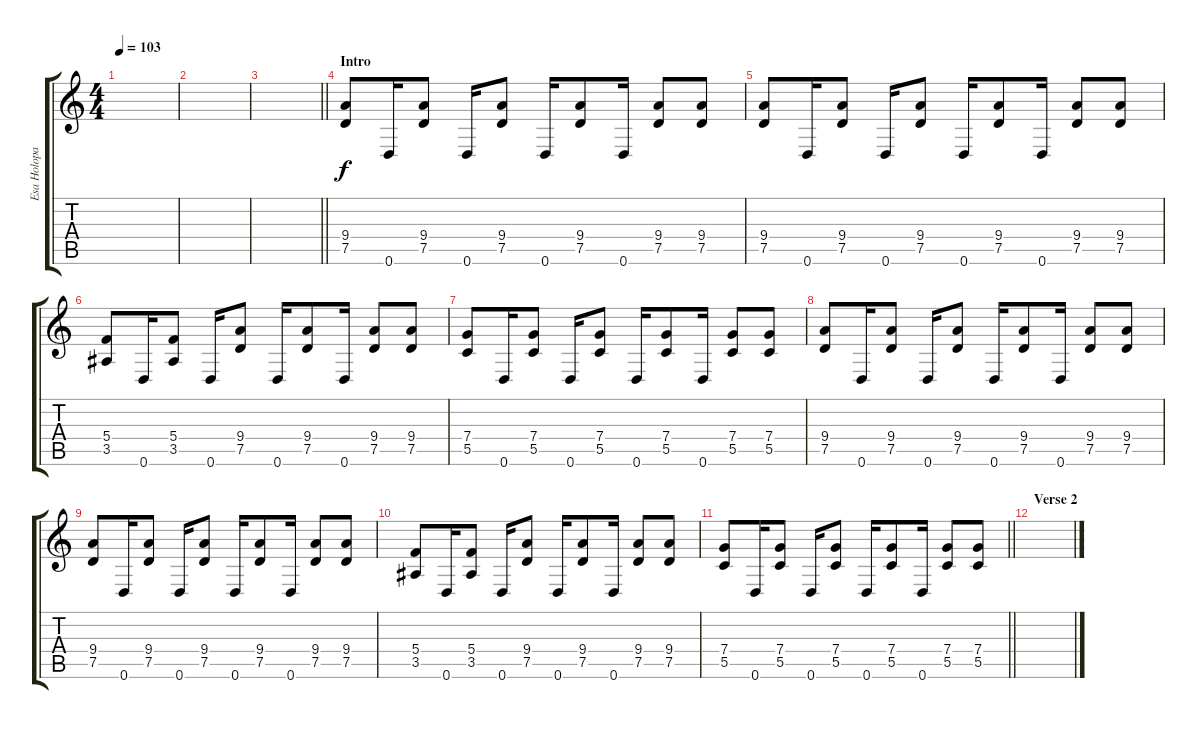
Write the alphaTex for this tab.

\track ("Esa Holopainen Muted" "Esa Holopa") {instrument electricguitarmuted}
\staff {score tabs}
\tuning (D4 A3 F3 C3 G2 D2) {hide}
\ts (4 4)
\tempo 103
\clef g2
\ks c
|
|
\barLineRight lightlight
|
\section ("" "Intro")
(9.4 7.5).8 0.6.16 (9.4 7.5).8 0.6.16 (9.4 7.5).8 0.6.16 (9.4 7.5).8 0.6.16 (9.4 7.5).8 (9.4 7.5).8 |
(9.4 7.5).8 0.6.16 (9.4 7.5).8 0.6.16 (9.4 7.5).8 0.6.16 (9.4 7.5).8 0.6.16 (9.4 7.5).8 (9.4 7.5).8 |
(5.4 3.5).8 0.6.16 (5.4 3.5).8 0.6.16 (9.4 7.5).8 0.6.16 (9.4 7.5).8 0.6.16 (9.4 7.5).8 (9.4 7.5).8 |
(7.4 5.5).8 0.6.16 (7.4 5.5).8 0.6.16 (7.4 5.5).8 0.6.16 (7.4 5.5).8 0.6.16 (7.4 5.5).8 (7.4 5.5).8 |
(9.4 7.5).8 0.6.16 (9.4 7.5).8 0.6.16 (9.4 7.5).8 0.6.16 (9.4 7.5).8 0.6.16 (9.4 7.5).8 (9.4 7.5).8 |
(9.4 7.5).8 0.6.16 (9.4 7.5).8 0.6.16 (9.4 7.5).8 0.6.16 (9.4 7.5).8 0.6.16 (9.4 7.5).8 (9.4 7.5).8 |
(5.4 3.5).8 0.6.16 (5.4 3.5).8 0.6.16 (9.4 7.5).8 0.6.16 (9.4 7.5).8 0.6.16 (9.4 7.5).8 (9.4 7.5).8 |
\barLineRight lightlight
(7.4 5.5).8 0.6.16 (7.4 5.5).8 0.6.16 (7.4 5.5).8 0.6.16 (7.4 5.5).8 0.6.16 (7.4 5.5).8 (7.4 5.5).8 |
\section ("" "Verse 2")
